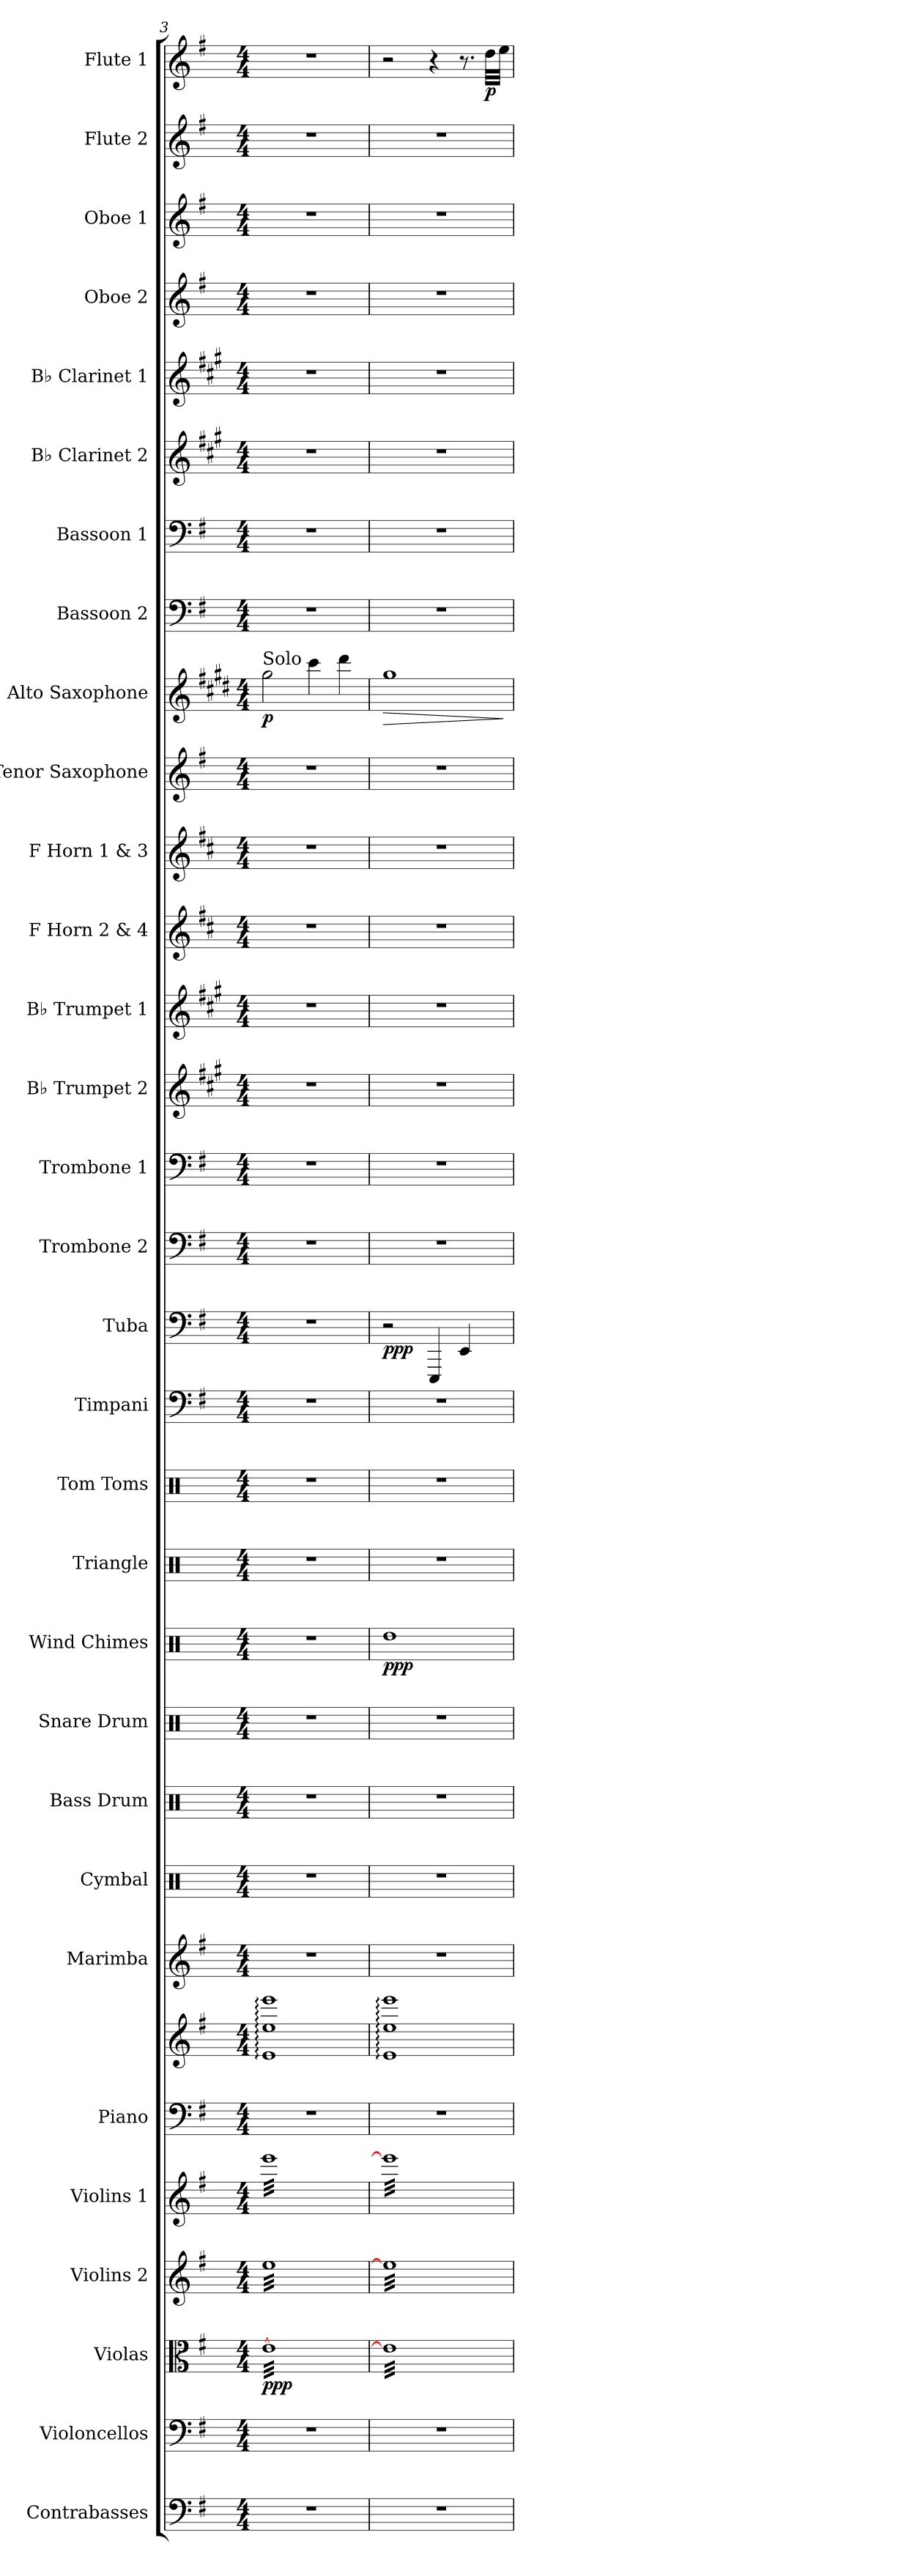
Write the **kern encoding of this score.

**kern	**kern	**kern	**dynam	**kern	**kern	**kern	**kern	**kern	**kern	**kern	**kern	**kern	**dynam	**kern	**kern	**kern	**kern	**dynam	**kern	**kern	**kern	**kern	**kern	**kern	**kern	**kern	**dynam	**kern	**kern	**kern	**kern	**kern	**kern	**kern	**kern	**dynam
*part31	*part30	*part29	*part29	*part28	*part27	*part26	*part26	*part25	*part24	*part23	*part22	*part21	*part21	*part20	*part19	*part18	*part17	*part17	*part16	*part15	*part14	*part13	*part12	*part11	*part10	*part9	*part9	*part8	*part7	*part6	*part5	*part4	*part3	*part2	*part1	*part1
*staff32	*staff31	*staff30	*staff30	*staff29	*staff28	*staff27	*staff26	*staff25	*staff24	*staff23	*staff22	*staff21	*staff21	*staff20	*staff19	*staff18	*staff17	*staff17	*staff16	*staff15	*staff14	*staff13	*staff12	*staff11	*staff10	*staff9	*staff9	*staff8	*staff7	*staff6	*staff5	*staff4	*staff3	*staff2	*staff1	*staff1
*I"Contrabasses	*I"Violoncellos	*I"Violas	*	*I"Violins 2	*I"Violins 1	*I"Piano	*	*I"Marimba	*I"Cymbal	*I"Bass Drum	*I"Snare Drum	*I"Wind Chimes	*	*I"Triangle	*I"Tom Toms	*I"Timpani	*I"Tuba	*	*I"Trombone 2	*I"Trombone 1	*I"B♭ Trumpet 2	*I"B♭ Trumpet 1	*I"F Horn 2 &amp; 4	*I"F Horn 1 &amp; 3	*I"Tenor Saxophone	*I"Alto Saxophone	*	*I"Bassoon 2	*I"Bassoon 1	*I"B♭ Clarinet 2	*I"B♭ Clarinet 1	*I"Oboe 2	*I"Oboe 1	*I"Flute 2	*I"Flute 1	*
*I'Cbs.	*I'Vcs.	*I'Vlas.	*	*I'Vlns. 2	*I'Vlns. 1	*I'Pno.	*	*I'Mrm.	*I'Cym.	*I'B. Dr.	*I'Sn. Dr.	*I'Wd. Ch.	*	*I'Trgl.	*I'Toms	*I'Timp.	*I'Tba.	*	*I'Tbn. 2	*I'Tbn. 1	*I'B♭ Tpt. 2	*I'B♭ Tpt. 1	*I'F Hn. 2 4	*I'F Hn. 1 3	*I'T. Sax.	*I'A. Sax.	*	*I'Bsn. 2	*I'Bsn. 1	*I'B♭ Cl. 2	*I'B♭ Cl. 1	*I'Ob. 2	*I'Ob. 1	*I'Fl. 2	*I'Fl. 1	*
*clefF4	*clefF4	*clefC3	*	*clefG2	*clefG2	*clefF4	*clefG2	*clefG2	*clefX	*clefX	*clefX	*clefX	*	*clefX	*clefX	*clefF4	*clefF4	*	*clefF4	*clefF4	*clefG2	*clefG2	*clefG2	*clefG2	*clefG2	*clefG2	*	*clefF4	*clefF4	*clefG2	*clefG2	*clefG2	*clefG2	*clefG2	*clefG2	*
*ITrd7c12	*	*	*	*	*	*	*	*	*	*	*	*	*	*	*	*	*	*	*	*	*ITrd1c2	*ITrd1c2	*ITrd4c7	*ITrd4c7	*ITrd8c14	*ITrd5c9	*	*	*	*ITrd1c2	*ITrd1c2	*	*	*	*	*
*k[f#]	*k[f#]	*k[f#]	*	*k[f#]	*k[f#]	*k[f#]	*k[f#]	*k[f#]	*k[]	*k[]	*k[]	*k[]	*	*k[]	*k[]	*k[f#]	*k[f#]	*	*k[f#]	*k[f#]	*k[f#]	*k[f#]	*k[f#]	*k[f#]	*k[f#]	*k[f#]	*	*k[f#]	*k[f#]	*k[f#]	*k[f#]	*k[f#]	*k[f#]	*k[f#]	*k[f#]	*
*M4/4	*M4/4	*M4/4	*	*M4/4	*M4/4	*M4/4	*M4/4	*M4/4	*M4/4	*M4/4	*M4/4	*M4/4	*	*M4/4	*M4/4	*M4/4	*M4/4	*	*M4/4	*M4/4	*M4/4	*M4/4	*M4/4	*M4/4	*M4/4	*M4/4	*	*M4/4	*M4/4	*M4/4	*M4/4	*M4/4	*M4/4	*M4/4	*M4/4	*
=3	=3	=3	=3	=3	=3	=3	=3	=3	=3	=3	=3	=3	=3	=3	=3	=3	=3	=3	=3	=3	=3	=3	=3	=3	=3	=3	=3	=3	=3	=3	=3	=3	=3	=3	=3	=3
!	!	!	!	!	!	!	!	!	!	!	!	!	!	!	!	!	!	!	!	!	!	!	!	!	!	!LO:TX:a:t=Solo	!	!	!	!	!	!	!	!	!	!
!	!	!	!LO:DY:b	!	!	!	!	!	!	!	!	!	!	!	!	!	!	!	!	!	!	!	!	!	!	!	!LO:DY:b	!	!	!	!	!	!	!	!	!
*	*	*tremolo	*	*	*	*	*	*	*	*	*	*	*	*	*	*	*	*	*	*	*	*	*	*	*	*	*	*	*	*	*	*	*	*	*	*
*	*	*	*	*tremolo	*	*	*	*	*	*	*	*	*	*	*	*	*	*	*	*	*	*	*	*	*	*	*	*	*	*	*	*	*	*	*	*
*	*	*	*	*	*tremolo	*	*	*	*	*	*	*	*	*	*	*	*	*	*	*	*	*	*	*	*	*	*	*	*	*	*	*	*	*	*	*
1r	1r	[32eLLL	ppp	32eeLLL	32eeeLLL	1r	1e: 1ee: 1eee:	1r	1r	1r	1r	1r	.	1r	1r	1r	1r	.	1r	1r	1r	1r	1r	1r	1r	2b\	p	1r	1r	1r	1r	1r	1r	1r	1r	.
.	.	32e	.	32ee	32eee	.	.	.	.	.	.	.	.	.	.	.	.	.	.	.	.	.	.	.	.	.	.	.	.	.	.	.	.	.	.	.
.	.	32e	.	32ee	32eee	.	.	.	.	.	.	.	.	.	.	.	.	.	.	.	.	.	.	.	.	.	.	.	.	.	.	.	.	.	.	.
.	.	32e	.	32ee	32eee	.	.	.	.	.	.	.	.	.	.	.	.	.	.	.	.	.	.	.	.	.	.	.	.	.	.	.	.	.	.	.
.	.	32e	.	32ee	32eee	.	.	.	.	.	.	.	.	.	.	.	.	.	.	.	.	.	.	.	.	.	.	.	.	.	.	.	.	.	.	.
.	.	32e	.	32ee	32eee	.	.	.	.	.	.	.	.	.	.	.	.	.	.	.	.	.	.	.	.	.	.	.	.	.	.	.	.	.	.	.
.	.	32e	.	32ee	32eee	.	.	.	.	.	.	.	.	.	.	.	.	.	.	.	.	.	.	.	.	.	.	.	.	.	.	.	.	.	.	.
.	.	32e	.	32ee	32eee	.	.	.	.	.	.	.	.	.	.	.	.	.	.	.	.	.	.	.	.	.	.	.	.	.	.	.	.	.	.	.
.	.	32e	.	32ee	32eee	.	.	.	.	.	.	.	.	.	.	.	.	.	.	.	.	.	.	.	.	.	.	.	.	.	.	.	.	.	.	.
.	.	32e	.	32ee	32eee	.	.	.	.	.	.	.	.	.	.	.	.	.	.	.	.	.	.	.	.	.	.	.	.	.	.	.	.	.	.	.
.	.	32e	.	32ee	32eee	.	.	.	.	.	.	.	.	.	.	.	.	.	.	.	.	.	.	.	.	.	.	.	.	.	.	.	.	.	.	.
.	.	32e	.	32ee	32eee	.	.	.	.	.	.	.	.	.	.	.	.	.	.	.	.	.	.	.	.	.	.	.	.	.	.	.	.	.	.	.
.	.	32e	.	32ee	32eee	.	.	.	.	.	.	.	.	.	.	.	.	.	.	.	.	.	.	.	.	.	.	.	.	.	.	.	.	.	.	.
.	.	32e	.	32ee	32eee	.	.	.	.	.	.	.	.	.	.	.	.	.	.	.	.	.	.	.	.	.	.	.	.	.	.	.	.	.	.	.
.	.	32e	.	32ee	32eee	.	.	.	.	.	.	.	.	.	.	.	.	.	.	.	.	.	.	.	.	.	.	.	.	.	.	.	.	.	.	.
.	.	32e	.	32ee	32eee	.	.	.	.	.	.	.	.	.	.	.	.	.	.	.	.	.	.	.	.	.	.	.	.	.	.	.	.	.	.	.
.	.	32e	.	32ee	32eee	.	.	.	.	.	.	.	.	.	.	.	.	.	.	.	.	.	.	.	.	4ee\	.	.	.	.	.	.	.	.	.	.
.	.	32e	.	32ee	32eee	.	.	.	.	.	.	.	.	.	.	.	.	.	.	.	.	.	.	.	.	.	.	.	.	.	.	.	.	.	.	.
.	.	32e	.	32ee	32eee	.	.	.	.	.	.	.	.	.	.	.	.	.	.	.	.	.	.	.	.	.	.	.	.	.	.	.	.	.	.	.
.	.	32e	.	32ee	32eee	.	.	.	.	.	.	.	.	.	.	.	.	.	.	.	.	.	.	.	.	.	.	.	.	.	.	.	.	.	.	.
.	.	32e	.	32ee	32eee	.	.	.	.	.	.	.	.	.	.	.	.	.	.	.	.	.	.	.	.	.	.	.	.	.	.	.	.	.	.	.
.	.	32e	.	32ee	32eee	.	.	.	.	.	.	.	.	.	.	.	.	.	.	.	.	.	.	.	.	.	.	.	.	.	.	.	.	.	.	.
.	.	32e	.	32ee	32eee	.	.	.	.	.	.	.	.	.	.	.	.	.	.	.	.	.	.	.	.	.	.	.	.	.	.	.	.	.	.	.
.	.	32e	.	32ee	32eee	.	.	.	.	.	.	.	.	.	.	.	.	.	.	.	.	.	.	.	.	.	.	.	.	.	.	.	.	.	.	.
.	.	32e	.	32ee	32eee	.	.	.	.	.	.	.	.	.	.	.	.	.	.	.	.	.	.	.	.	4ff#\	.	.	.	.	.	.	.	.	.	.
.	.	32e	.	32ee	32eee	.	.	.	.	.	.	.	.	.	.	.	.	.	.	.	.	.	.	.	.	.	.	.	.	.	.	.	.	.	.	.
.	.	32e	.	32ee	32eee	.	.	.	.	.	.	.	.	.	.	.	.	.	.	.	.	.	.	.	.	.	.	.	.	.	.	.	.	.	.	.
.	.	32e	.	32ee	32eee	.	.	.	.	.	.	.	.	.	.	.	.	.	.	.	.	.	.	.	.	.	.	.	.	.	.	.	.	.	.	.
.	.	32e	.	32ee	32eee	.	.	.	.	.	.	.	.	.	.	.	.	.	.	.	.	.	.	.	.	.	.	.	.	.	.	.	.	.	.	.
.	.	32e	.	32ee	32eee	.	.	.	.	.	.	.	.	.	.	.	.	.	.	.	.	.	.	.	.	.	.	.	.	.	.	.	.	.	.	.
.	.	32e	.	32ee	32eee	.	.	.	.	.	.	.	.	.	.	.	.	.	.	.	.	.	.	.	.	.	.	.	.	.	.	.	.	.	.	.
.	.	32eJJJ	.	32eeJJJ	32eeeJJJ	.	.	.	.	.	.	.	.	.	.	.	.	.	.	.	.	.	.	.	.	.	.	.	.	.	.	.	.	.	.	.
=4	=4	=4	=4	=4	=4	=4	=4	=4	=4	=4	=4	=4	=4	=4	=4	=4	=4	=4	=4	=4	=4	=4	=4	=4	=4	=4	=4	=4	=4	=4	=4	=4	=4	=4	=4	=4
!	!	!	!	!	!	!	!	!	!	!	!	!	!LO:DY:b	!	!	!	!	!LO:DY:b	!	!	!	!	!	!	!	!	!LO:HP:b	!	!	!	!	!	!	!	!	!
1r	1r	32e]LLL	.	32ee]LLL	32eee]LLL	1r	1e: 1ee: 1eee:	1r	1r	1r	1r	1Rdd	ppp	1r	1r	1r	2r	ppp	1r	1r	1r	1r	1r	1r	1r	1b	>	1r	1r	1r	1r	1r	1r	1r	2r	.
.	.	32e	.	32ee	32eee	.	.	.	.	.	.	.	.	.	.	.	.	.	.	.	.	.	.	.	.	.	.	.	.	.	.	.	.	.	.	.
.	.	32e	.	32ee	32eee	.	.	.	.	.	.	.	.	.	.	.	.	.	.	.	.	.	.	.	.	.	.	.	.	.	.	.	.	.	.	.
.	.	32e	.	32ee	32eee	.	.	.	.	.	.	.	.	.	.	.	.	.	.	.	.	.	.	.	.	.	.	.	.	.	.	.	.	.	.	.
.	.	32e	.	32ee	32eee	.	.	.	.	.	.	.	.	.	.	.	.	.	.	.	.	.	.	.	.	.	.	.	.	.	.	.	.	.	.	.
.	.	32e	.	32ee	32eee	.	.	.	.	.	.	.	.	.	.	.	.	.	.	.	.	.	.	.	.	.	.	.	.	.	.	.	.	.	.	.
.	.	32e	.	32ee	32eee	.	.	.	.	.	.	.	.	.	.	.	.	.	.	.	.	.	.	.	.	.	.	.	.	.	.	.	.	.	.	.
.	.	32e	.	32ee	32eee	.	.	.	.	.	.	.	.	.	.	.	.	.	.	.	.	.	.	.	.	.	.	.	.	.	.	.	.	.	.	.
.	.	32e	.	32ee	32eee	.	.	.	.	.	.	.	.	.	.	.	.	.	.	.	.	.	.	.	.	.	.	.	.	.	.	.	.	.	.	.
.	.	32e	.	32ee	32eee	.	.	.	.	.	.	.	.	.	.	.	.	.	.	.	.	.	.	.	.	.	.	.	.	.	.	.	.	.	.	.
.	.	32e	.	32ee	32eee	.	.	.	.	.	.	.	.	.	.	.	.	.	.	.	.	.	.	.	.	.	.	.	.	.	.	.	.	.	.	.
.	.	32e	.	32ee	32eee	.	.	.	.	.	.	.	.	.	.	.	.	.	.	.	.	.	.	.	.	.	.	.	.	.	.	.	.	.	.	.
.	.	32e	.	32ee	32eee	.	.	.	.	.	.	.	.	.	.	.	.	.	.	.	.	.	.	.	.	.	.	.	.	.	.	.	.	.	.	.
.	.	32e	.	32ee	32eee	.	.	.	.	.	.	.	.	.	.	.	.	.	.	.	.	.	.	.	.	.	.	.	.	.	.	.	.	.	.	.
.	.	32e	.	32ee	32eee	.	.	.	.	.	.	.	.	.	.	.	.	.	.	.	.	.	.	.	.	.	.	.	.	.	.	.	.	.	.	.
.	.	32e	.	32ee	32eee	.	.	.	.	.	.	.	.	.	.	.	.	.	.	.	.	.	.	.	.	.	.	.	.	.	.	.	.	.	.	.
.	.	32e	.	32ee	32eee	.	.	.	.	.	.	.	.	.	.	.	4EEE/	.	.	.	.	.	.	.	.	.	.	.	.	.	.	.	.	.	4r	.
.	.	32e	.	32ee	32eee	.	.	.	.	.	.	.	.	.	.	.	.	.	.	.	.	.	.	.	.	.	.	.	.	.	.	.	.	.	.	.
.	.	32e	.	32ee	32eee	.	.	.	.	.	.	.	.	.	.	.	.	.	.	.	.	.	.	.	.	.	.	.	.	.	.	.	.	.	.	.
.	.	32e	.	32ee	32eee	.	.	.	.	.	.	.	.	.	.	.	.	.	.	.	.	.	.	.	.	.	.	.	.	.	.	.	.	.	.	.
.	.	32e	.	32ee	32eee	.	.	.	.	.	.	.	.	.	.	.	.	.	.	.	.	.	.	.	.	.	.	.	.	.	.	.	.	.	.	.
.	.	32e	.	32ee	32eee	.	.	.	.	.	.	.	.	.	.	.	.	.	.	.	.	.	.	.	.	.	.	.	.	.	.	.	.	.	.	.
.	.	32e	.	32ee	32eee	.	.	.	.	.	.	.	.	.	.	.	.	.	.	.	.	.	.	.	.	.	.	.	.	.	.	.	.	.	.	.
.	.	32e	.	32ee	32eee	.	.	.	.	.	.	.	.	.	.	.	.	.	.	.	.	.	.	.	.	.	.	.	.	.	.	.	.	.	.	.
.	.	32e	.	32ee	32eee	.	.	.	.	.	.	.	.	.	.	.	4EE/	.	.	.	.	.	.	.	.	.	.	.	.	.	.	.	.	.	8.r	.
.	.	32e	.	32ee	32eee	.	.	.	.	.	.	.	.	.	.	.	.	.	.	.	.	.	.	.	.	.	.	.	.	.	.	.	.	.	.	.
.	.	32e	.	32ee	32eee	.	.	.	.	.	.	.	.	.	.	.	.	.	.	.	.	.	.	.	.	.	.	.	.	.	.	.	.	.	.	.
.	.	32e	.	32ee	32eee	.	.	.	.	.	.	.	.	.	.	.	.	.	.	.	.	.	.	.	.	.	.	.	.	.	.	.	.	.	.	.
.	.	32e	.	32ee	32eee	.	.	.	.	.	.	.	.	.	.	.	.	.	.	.	.	.	.	.	.	.	.	.	.	.	.	.	.	.	.	.
.	.	32e	.	32ee	32eee	.	.	.	.	.	.	.	.	.	.	.	.	.	.	.	.	.	.	.	.	.	.	.	.	.	.	.	.	.	.	.
!	!	!	!	!	!	!	!	!	!	!	!	!	!	!	!	!	!	!	!	!	!	!	!	!	!	!	!	!	!	!	!	!	!	!	!	!LO:DY:b
.	.	32e	.	32ee	32eee	.	.	.	.	.	.	.	.	.	.	.	.	.	.	.	.	.	.	.	.	.	.	.	.	.	.	.	.	.	32dd\LLL	p
.	.	32eJJJ	.	32eeJJJ	32eeeJJJ	.	.	.	.	.	.	.	.	.	.	.	.	.	.	.	.	.	.	.	.	.	.	.	.	.	.	.	.	.	32ee\JJJ	.
*	*	*	*	*	*Xtremolo	*	*	*	*	*	*	*	*	*	*	*	*	*	*	*	*	*	*	*	*	*	*	*	*	*	*	*	*	*	*	*
*	*	*	*	*Xtremolo	*	*	*	*	*	*	*	*	*	*	*	*	*	*	*	*	*	*	*	*	*	*	*	*	*	*	*	*	*	*	*	*
*	*	*Xtremolo	*	*	*	*	*	*	*	*	*	*	*	*	*	*	*	*	*	*	*	*	*	*	*	*	*	*	*	*	*	*	*	*	*	*
.	.	.	.	.	.	.	.	.	.	.	.	.	.	.	.	.	.	.	.	.	.	.	.	.	.	.	]	.	.	.	.	.	.	.	.	.
=	=	=	=	=	=	=	=	=	=	=	=	=	=	=	=	=	=	=	=	=	=	=	=	=	=	=	=	=	=	=	=	=	=	=	=	=
*-	*-	*-	*-	*-	*-	*-	*-	*-	*-	*-	*-	*-	*-	*-	*-	*-	*-	*-	*-	*-	*-	*-	*-	*-	*-	*-	*-	*-	*-	*-	*-	*-	*-	*-	*-	*-
